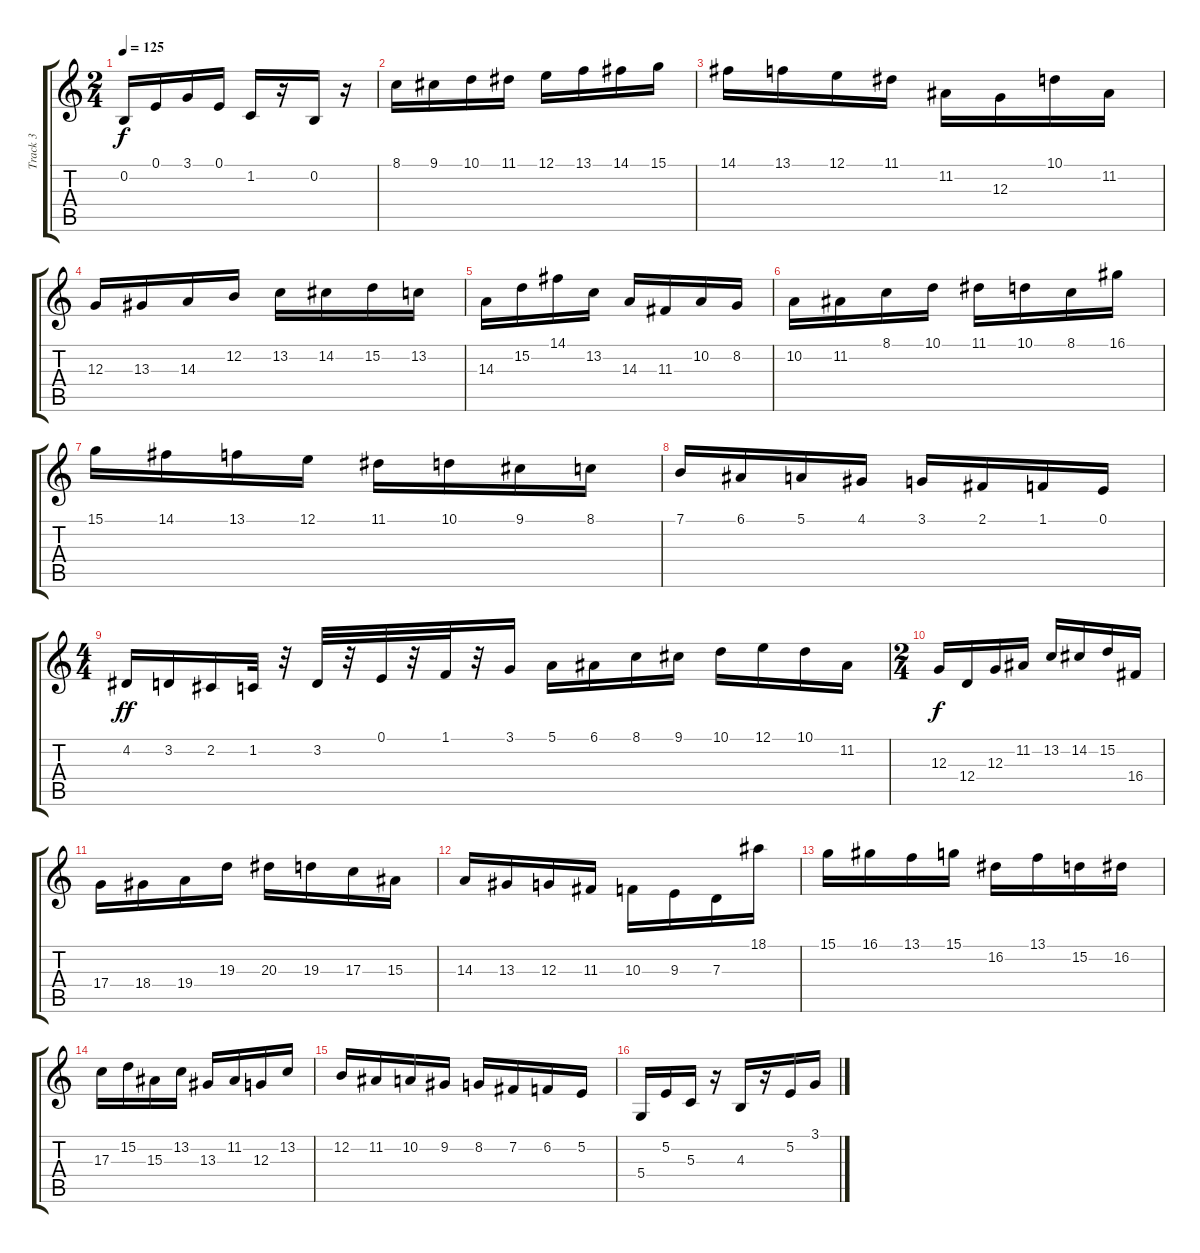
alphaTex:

\track ("Track 3" "Track 3") {instrument lead2sawtooth}
\staff {score tabs}
\tuning (E4 B3 G3 D3 A2 E2) {hide}
\ts (2 4)
\tempo 125
\clef g2
\ks c
0.2.16{dy f} 0.1.16 3.1.16 0.1.16 1.2.16 r.16 0.2.16 r.16 |
8.1.16 9.1.16 10.1.16 11.1.16 12.1.16 13.1.16 14.1.16 15.1.16 |
14.1.16 13.1.16 12.1.16 11.1.16 11.2.16 12.3.16 10.1.16 11.2.16 |
12.3.16 13.3.16 14.3.16 12.2.16 13.2.16 14.2.16 15.2.16 13.2.16 |
14.3.16 15.2.16 14.1.16 13.2.16 14.3.16 11.3.16 10.2.16 8.2.16 |
10.2.16 11.2.16 8.1.16 10.1.16 11.1.16 10.1.16 8.1.16 16.1.16 |
15.1.16 14.1.16 13.1.16 12.1.16 11.1.16 10.1.16 9.1.16 8.1.16 |
7.1.16 6.1.16 5.1.16 4.1.16 3.1.16 2.1.16 1.1.16 0.1.16 |
\ts (4 4)
4.2.16{dy ff} 3.2.16 2.2.16 1.2.32 r.32 3.2.32 r.32 0.1.32 r.32 1.1.32 r.32 3.1.16 5.1.16 6.1.16 8.1.16 9.1.16 10.1.16 12.1.16 10.1.16 11.2.16 |
\ts (2 4)
12.3.16{dy f} 12.4.16 12.3.16 11.2.16 13.2.16 14.2.16 15.2.16 16.4.16 |
17.4.16 18.4.16 19.4.16 19.3.16 20.3.16 19.3.16 17.3.16 15.3.16 |
14.3.16 13.3.16 12.3.16 11.3.16 10.3.16 9.3.16 7.3.16 18.1.16 |
15.1.16 16.1.16 13.1.16 15.1.16 16.2.16 13.1.16 15.2.16 16.2.16 |
17.3.16 15.2.16 15.3.16 13.2.16 13.3.16 11.2.16 12.3.16 13.2.16 |
12.2.16 11.2.16 10.2.16 9.2.16 8.2.16 7.2.16 6.2.16 5.2.16 |
5.4.16 5.2.16 5.3.16 r.16 4.3.16 r.16 5.2.16 3.1.16
